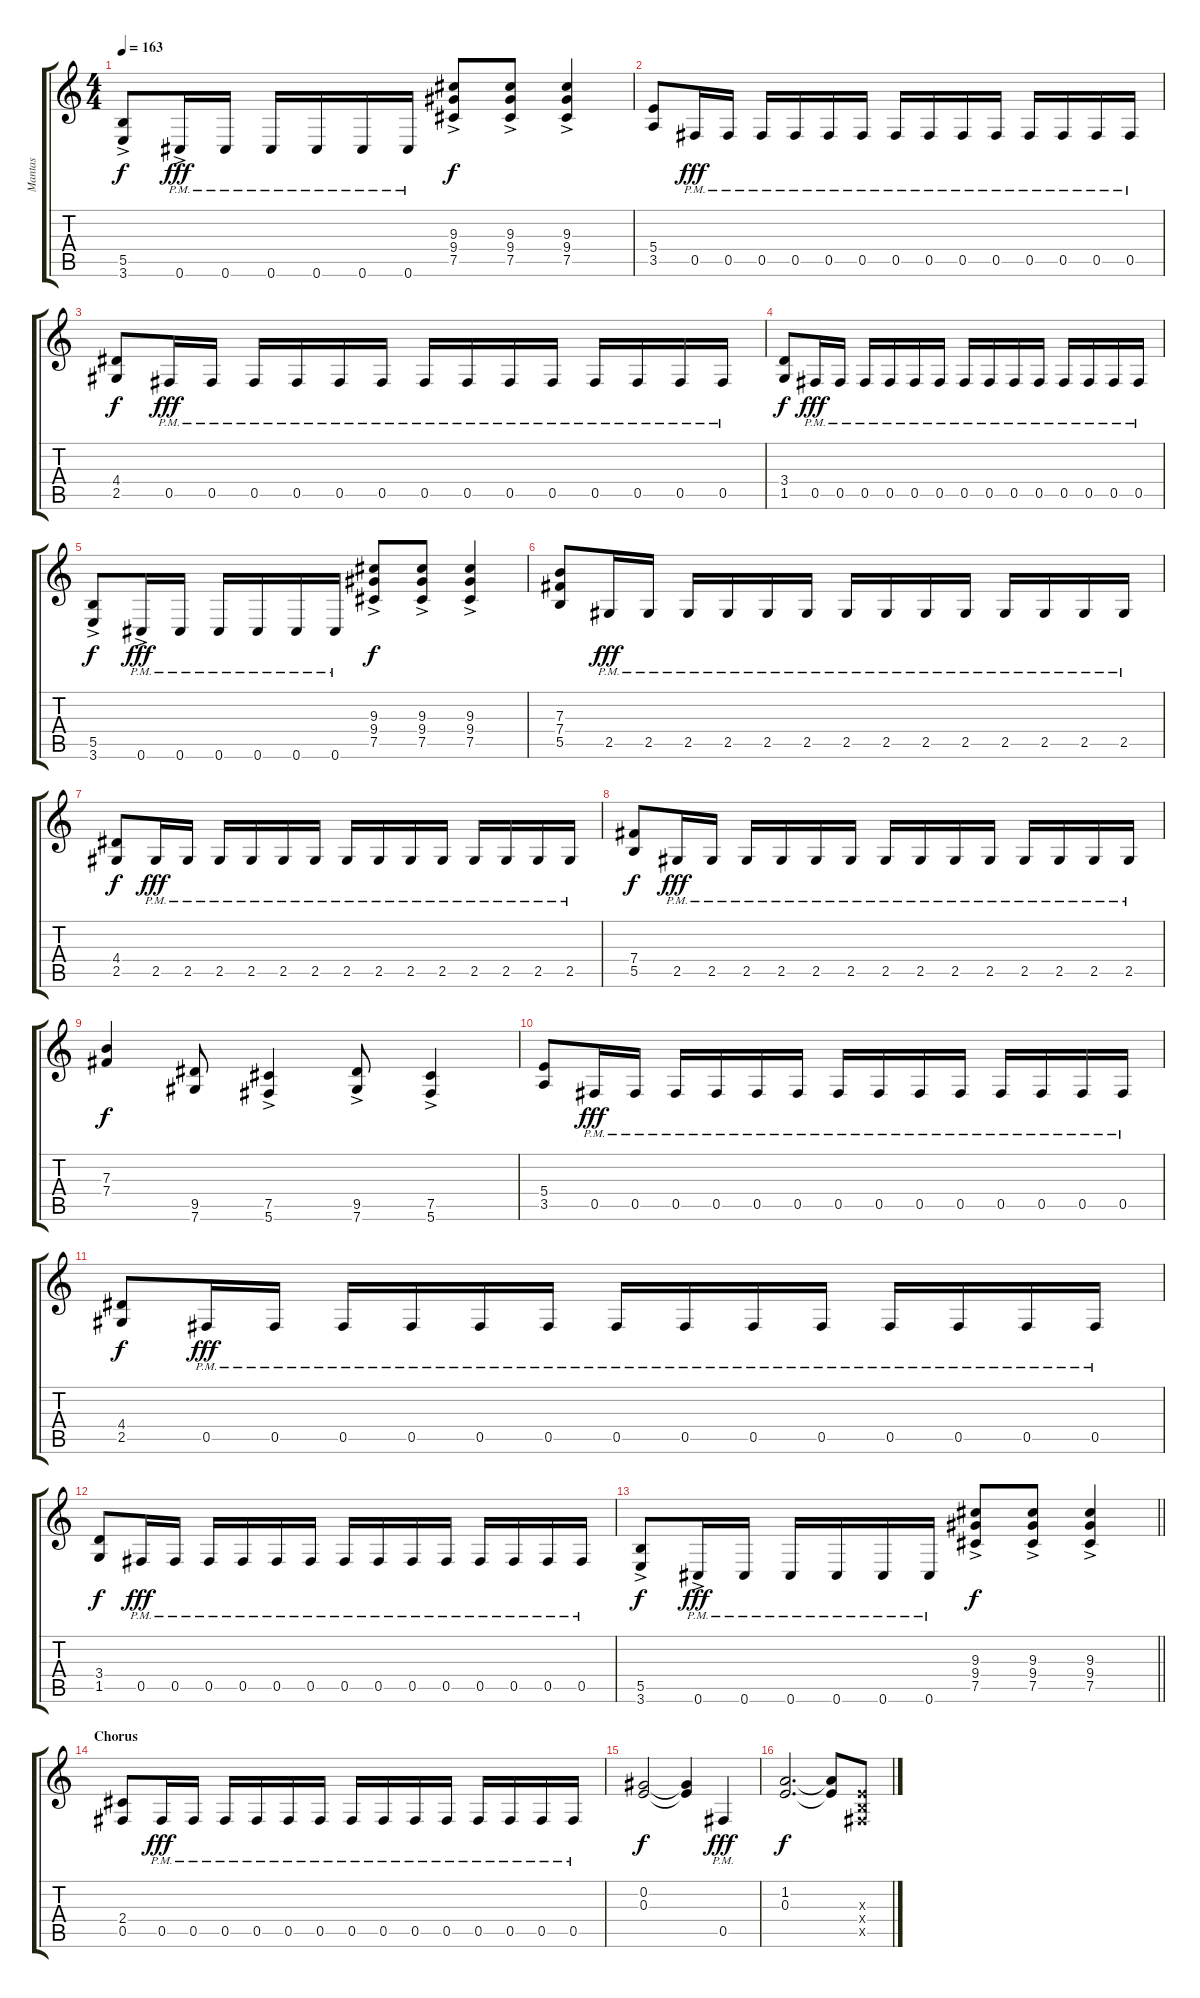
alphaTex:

\track ("Mantas" "Mantas") {instrument distortionguitar}
\staff {score tabs}
\tuning (Db4 Ab3 E3 B2 Gb2 Db2) {hide}
\ts (4 4)
\tempo 163
\clef g2
\ks c
(5.5{ac} 3.6{ac}).8{dy f} 0.6{ac pm}.16{dy fff} 0.6{pm}.16 0.6{pm}.16 0.6{pm}.16 0.6{pm}.16 0.6{pm}.16 (9.3{ac} 9.4{ac} 7.5{ac}).8{dy f} (9.3{ac} 9.4{ac} 7.5{ac}).8 (9.3{ac} 9.4{ac} 7.5{ac}).4 |
(5.4 3.5).8 0.5{pm}.16{dy fff} 0.5{pm}.16 0.5{pm}.16 0.5{pm}.16 0.5{pm}.16 0.5{pm}.16 0.5{pm}.16 0.5{pm}.16 0.5{pm}.16 0.5{pm}.16 0.5{pm}.16 0.5{pm}.16 0.5{pm}.16 0.5{pm}.16 |
(4.4 2.5).8{dy f} 0.5{pm}.16{dy fff} 0.5{pm}.16 0.5{pm}.16 0.5{pm}.16 0.5{pm}.16 0.5{pm}.16 0.5{pm}.16 0.5{pm}.16 0.5{pm}.16 0.5{pm}.16 0.5{pm}.16 0.5{pm}.16 0.5{pm}.16 0.5{pm}.16 |
(3.4 1.5).8{dy f} 0.5{pm}.16{dy fff} 0.5{pm}.16 0.5{pm}.16 0.5{pm}.16 0.5{pm}.16 0.5{pm}.16 0.5{pm}.16 0.5{pm}.16 0.5{pm}.16 0.5{pm}.16 0.5{pm}.16 0.5{pm}.16 0.5{pm}.16 0.5{pm}.16 |
(5.5{ac} 3.6{ac}).8{dy f} 0.6{ac pm}.16{dy fff} 0.6{pm}.16 0.6{pm}.16 0.6{pm}.16 0.6{pm}.16 0.6{pm}.16 (9.3{ac} 9.4{ac} 7.5{ac}).8{dy f} (9.3{ac} 9.4{ac} 7.5{ac}).8 (9.3{ac} 9.4{ac} 7.5{ac}).4 |
(7.3 7.4 5.5).8 2.5{pm}.16{dy fff} 2.5{pm}.16 2.5{pm}.16 2.5{pm}.16 2.5{pm}.16 2.5{pm}.16 2.5{pm}.16 2.5{pm}.16 2.5{pm}.16 2.5{pm}.16 2.5{pm}.16 2.5{pm}.16 2.5{pm}.16 2.5{pm}.16 |
(4.4 2.5).8{dy f} 2.5{pm}.16{dy fff} 2.5{pm}.16 2.5{pm}.16 2.5{pm}.16 2.5{pm}.16 2.5{pm}.16 2.5{pm}.16 2.5{pm}.16 2.5{pm}.16 2.5{pm}.16 2.5{pm}.16 2.5{pm}.16 2.5{pm}.16 2.5{pm}.16 |
(7.4 5.5).8{dy f} 2.5{pm}.16{dy fff} 2.5{pm}.16 2.5{pm}.16 2.5{pm}.16 2.5{pm}.16 2.5{pm}.16 2.5{pm}.16 2.5{pm}.16 2.5{pm}.16 2.5{pm}.16 2.5{pm}.16 2.5{pm}.16 2.5{pm}.16 2.5{pm}.16 |
(7.3 7.4).4{dy f} (9.5 7.6).8 (7.5{ac} 5.6).4 (9.5{ac} 7.6).8 (7.5{ac} 5.6).4 |
(5.4 3.5).8 0.5{pm}.16{dy fff} 0.5{pm}.16 0.5{pm}.16 0.5{pm}.16 0.5{pm}.16 0.5{pm}.16 0.5{pm}.16 0.5{pm}.16 0.5{pm}.16 0.5{pm}.16 0.5{pm}.16 0.5{pm}.16 0.5{pm}.16 0.5{pm}.16 |
(4.4 2.5).8{dy f} 0.5{pm}.16{dy fff} 0.5{pm}.16 0.5{pm}.16 0.5{pm}.16 0.5{pm}.16 0.5{pm}.16 0.5{pm}.16 0.5{pm}.16 0.5{pm}.16 0.5{pm}.16 0.5{pm}.16 0.5{pm}.16 0.5{pm}.16 0.5{pm}.16 |
(3.4 1.5).8{dy f} 0.5{pm}.16{dy fff} 0.5{pm}.16 0.5{pm}.16 0.5{pm}.16 0.5{pm}.16 0.5{pm}.16 0.5{pm}.16 0.5{pm}.16 0.5{pm}.16 0.5{pm}.16 0.5{pm}.16 0.5{pm}.16 0.5{pm}.16 0.5{pm}.16 |
\barLineRight lightlight
(5.5{ac} 3.6{ac}).8{dy f} 0.6{ac pm}.16{dy fff} 0.6{pm}.16 0.6{pm}.16 0.6{pm}.16 0.6{pm}.16 0.6{pm}.16 (9.3{ac} 9.4{ac} 7.5{ac}).8{dy f} (9.3{ac} 9.4{ac} 7.5{ac}).8 (9.3{ac} 9.4{ac} 7.5{ac}).4 |
\section ("" "Chorus")
(2.4 0.5).8 0.5{pm}.16{dy fff} 0.5{pm}.16 0.5{pm}.16 0.5{pm}.16 0.5{pm}.16 0.5{pm}.16 0.5{pm}.16 0.5{pm}.16 0.5{pm}.16 0.5{pm}.16 0.5{pm}.16 0.5{pm}.16 0.5{pm}.16 0.5{pm}.16 |
(0.2 0.3).2{dy f} (0.2{t} 0.3{t}).4 0.5{pm}.4{dy fff} |
(1.2 0.3).2{d dy f} (1.2{t} 0.3{t}).8 (0.3{x} 0.4{x} 0.5{x}).8
